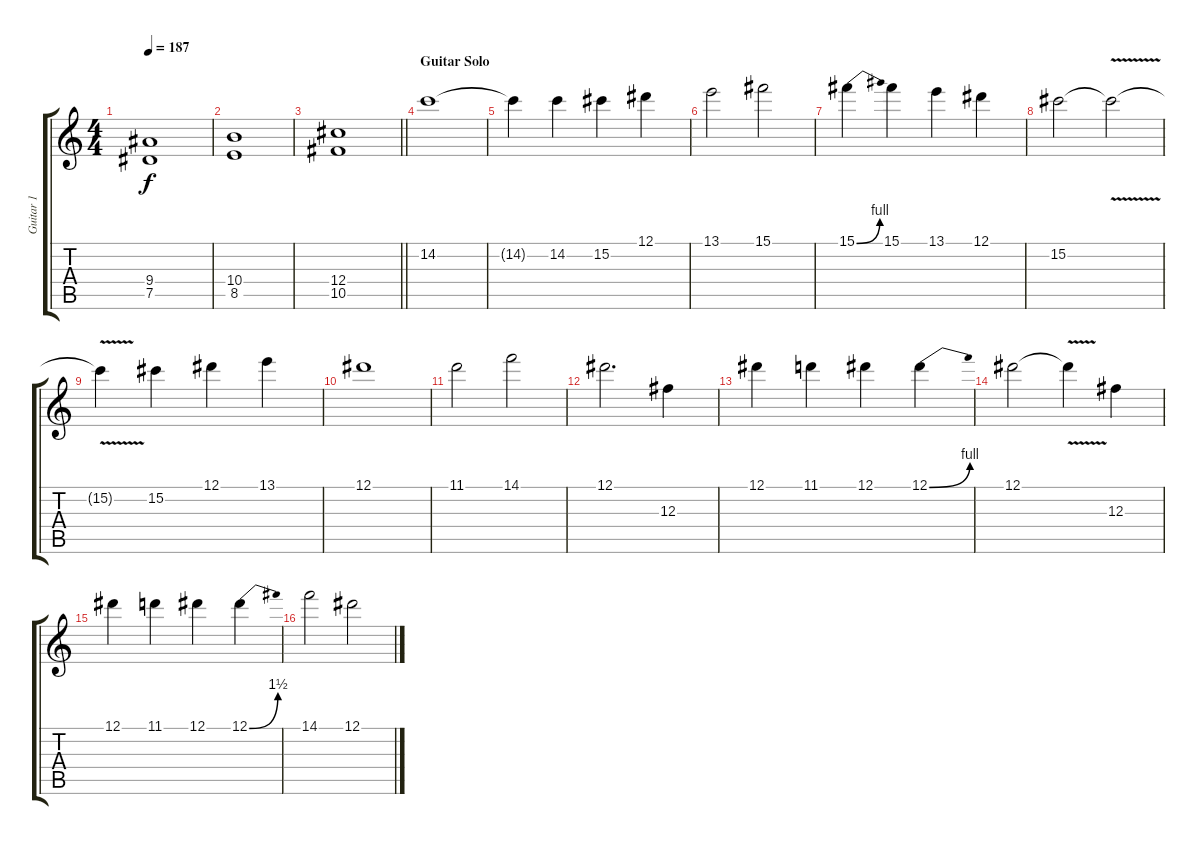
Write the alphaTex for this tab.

\track ("Guitar 1" "Guitar 1") {instrument distortionguitar}
\staff {score tabs}
\tuning (Eb4 Bb3 Gb3 Db3 Ab2 Eb2) {hide}
\ts (4 4)
\tempo 187
\clef g2
\ks c
(9.4 7.5).1{dy f} |
(10.4 8.5).1 |
\barLineRight lightlight
(12.4 10.5).1 |
\section ("" "Guitar Solo")
14.2.1 |
14.2{t}.4 14.2.4 15.2.4 12.1.4 |
13.1.2 15.1.2 |
15.1{be (bend 0 0 60 4)}.4 15.1.4 13.1.4 12.1.4 |
15.2.2 15.2{v t}.2 |
15.2{t}.4 15.2.4 12.1.4 13.1.4 |
12.1.1 |
11.1.2 14.1.2 |
12.1.2{d} 12.3.4 |
12.1.4 11.1.4 12.1.4 12.1{be (bend 0 0 60 4)}.4 |
12.1.2 12.1{v t}.4 12.3.4 |
12.1.4 11.1.4 12.1.4 12.1{be (bend 0 0 60 6)}.4 |
14.1.2 12.1.2
